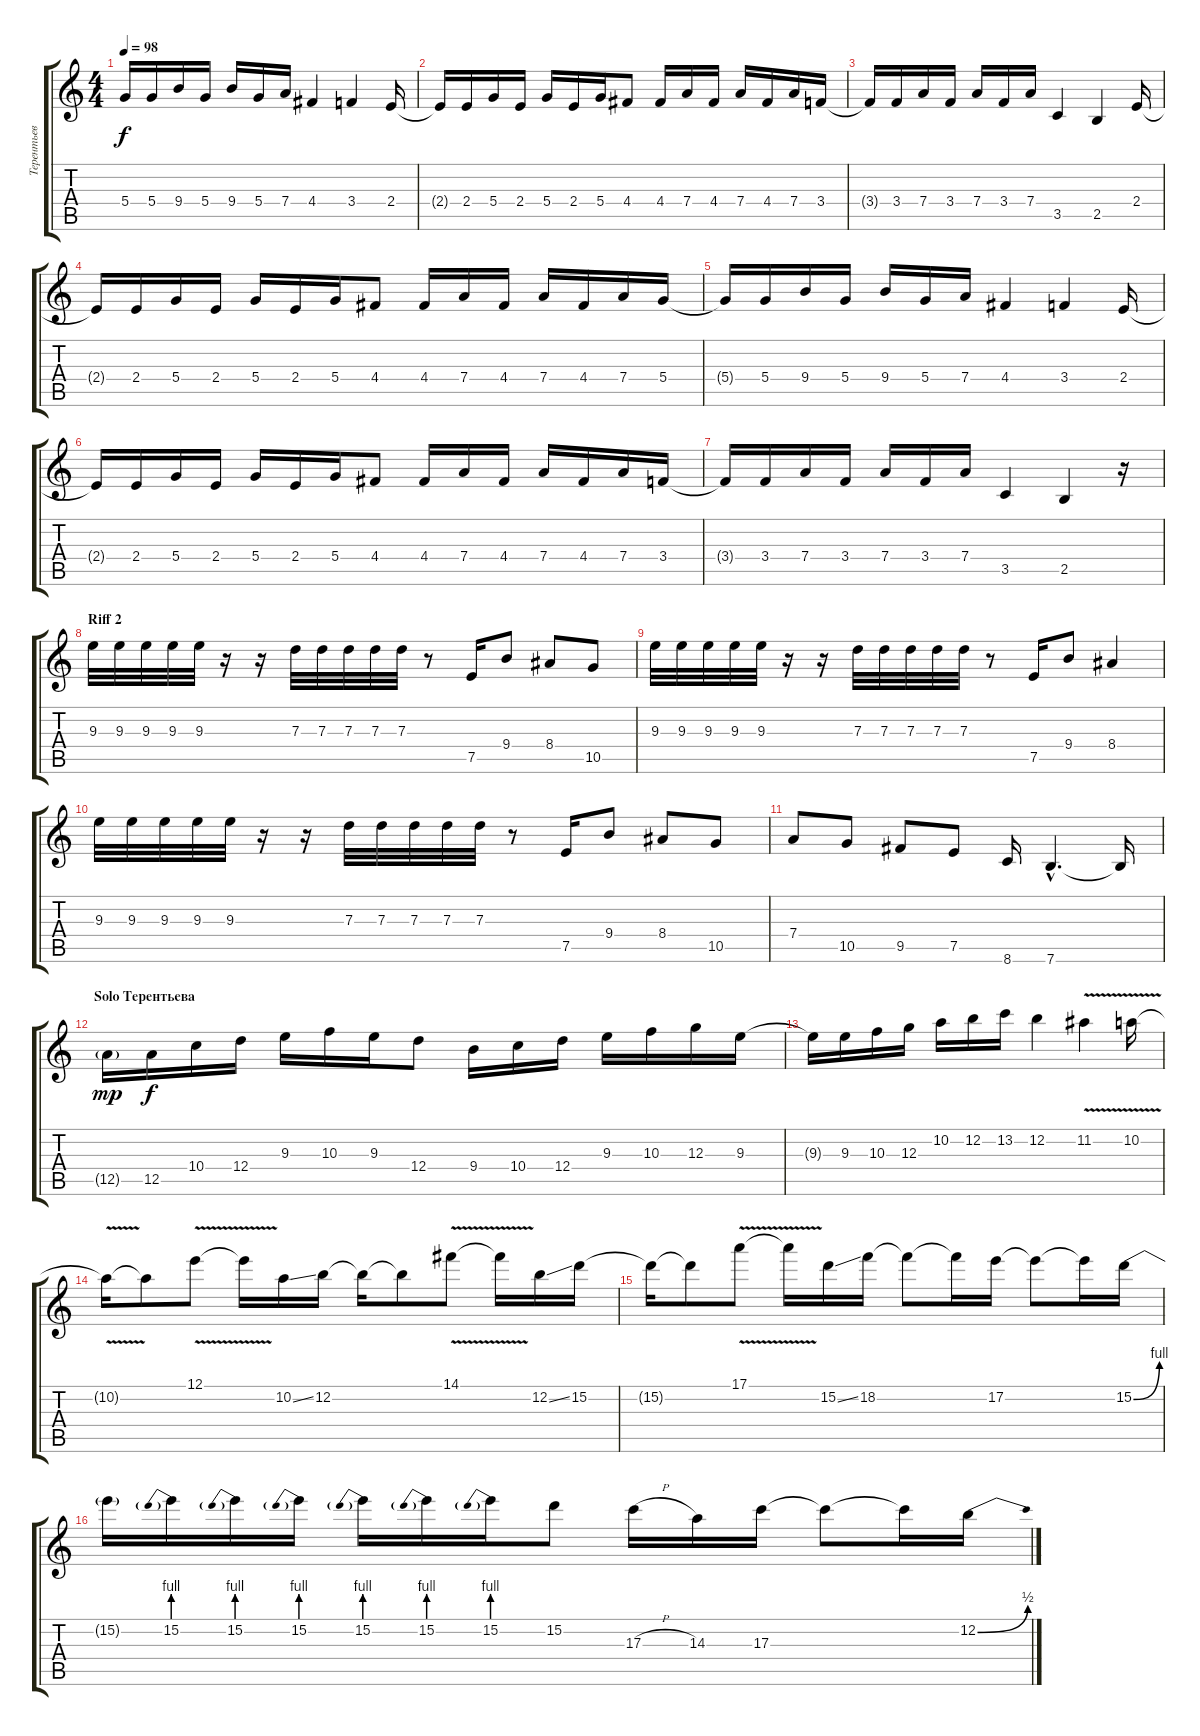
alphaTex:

\track ("Терентьев" "Терентьев") {instrument distortionguitar}
\staff {score tabs}
\tuning (E4 B3 G3 D3 A2 E2) {hide}
\ts (4 4)
\tempo 98
\clef g2
\ks c
5.4{t}.16{dy f} 5.4.16 9.4.16 5.4.16 9.4.16 5.4.16 7.4.16 4.4.4 3.4.4 2.4.16 |
2.4{t}.16 2.4.16 5.4.16 2.4.16 5.4.16 2.4.16 5.4.16 4.4.8 4.4.16 7.4.16 4.4.16 7.4.16 4.4.16 7.4.16 3.4.16 |
3.4{t}.16 3.4.16 7.4.16 3.4.16 7.4.16 3.4.16 7.4.16 3.5.4 2.5.4 2.4.16 |
2.4{t}.16 2.4.16 5.4.16 2.4.16 5.4.16 2.4.16 5.4.16 4.4.8 4.4.16 7.4.16 4.4.16 7.4.16 4.4.16 7.4.16 5.4.16 |
5.4{t}.16 5.4.16 9.4.16 5.4.16 9.4.16 5.4.16 7.4.16 4.4.4 3.4.4 2.4.16 |
2.4{t}.16 2.4.16 5.4.16 2.4.16 5.4.16 2.4.16 5.4.16 4.4.8 4.4.16 7.4.16 4.4.16 7.4.16 4.4.16 7.4.16 3.4.16 |
3.4{t}.16 3.4.16 7.4.16 3.4.16 7.4.16 3.4.16 7.4.16 3.5.4 2.5.4 r.16 |
\section ("" "Riff 2")
9.3.32 9.3.32 9.3.32 9.3.32 9.3.32 r.16 r.16 7.3.32 7.3.32 7.3.32 7.3.32 7.3.32 r.8 7.5.16 9.4.8 8.4.8 10.5.8 |
9.3.32 9.3.32 9.3.32 9.3.32 9.3.32 r.16 r.16 7.3.32 7.3.32 7.3.32 7.3.32 7.3.32 r.8 7.5.16 9.4.8 8.4.4 |
9.3.32 9.3.32 9.3.32 9.3.32 9.3.32 r.16 r.16 7.3.32 7.3.32 7.3.32 7.3.32 7.3.32 r.8 7.5.16 9.4.8 8.4.8 10.5.8 |
7.4.8 10.5.8 9.5.8 7.5.8 8.6.16 7.6{hac}.4{d} 7.6{t}.16 |
\section ("" "Solo Терентьева")
12.5{g}.16{dy mp} 12.5.16{dy f} 10.4.16 12.4.16 9.3.16 10.3.16 9.3.16 12.4.8 9.4.16 10.4.16 12.4.16 9.3.16 10.3.16 12.3.16 9.3.16 |
9.3{t}.16 9.3.16 10.3.16 12.3.16 10.2.16 12.2.16 13.2.16 12.2.4 11.2{v}.4 10.2{v}.16 |
10.2{t}.16 10.2{t}.8 12.1{v}.8 12.1{t}.16 10.2{ss}.16 12.2.16 12.2{t}.16 12.2{t}.8 14.1{v}.8 14.1{t}.16 12.2{ss}.16 15.2.16 |
15.2{t}.16 15.2{t}.8 17.1{v}.8 17.1{t}.16 15.2{ss}.16 18.2.16 18.2{t}.8 18.2{t}.16 17.2.16 17.2{t}.8 17.2{t}.16 15.2{be (bend 0 0 60 4)}.16 |
15.2{t}.16 15.2{be (prebend 0 4 60 4)}.16 15.2{be (prebend 0 4 60 4)}.16 15.2{be (prebend 0 4 60 4)}.16 15.2{be (prebend 0 4 60 4)}.16 15.2{be (prebend 0 4 60 4)}.16 15.2{be (prebend 0 4 60 4)}.16 15.2.8 17.3{h}.16 14.3.16 17.3.16 17.3{t}.8 17.3{t}.16 12.2{be (bend 0 0 60 2)}.16
